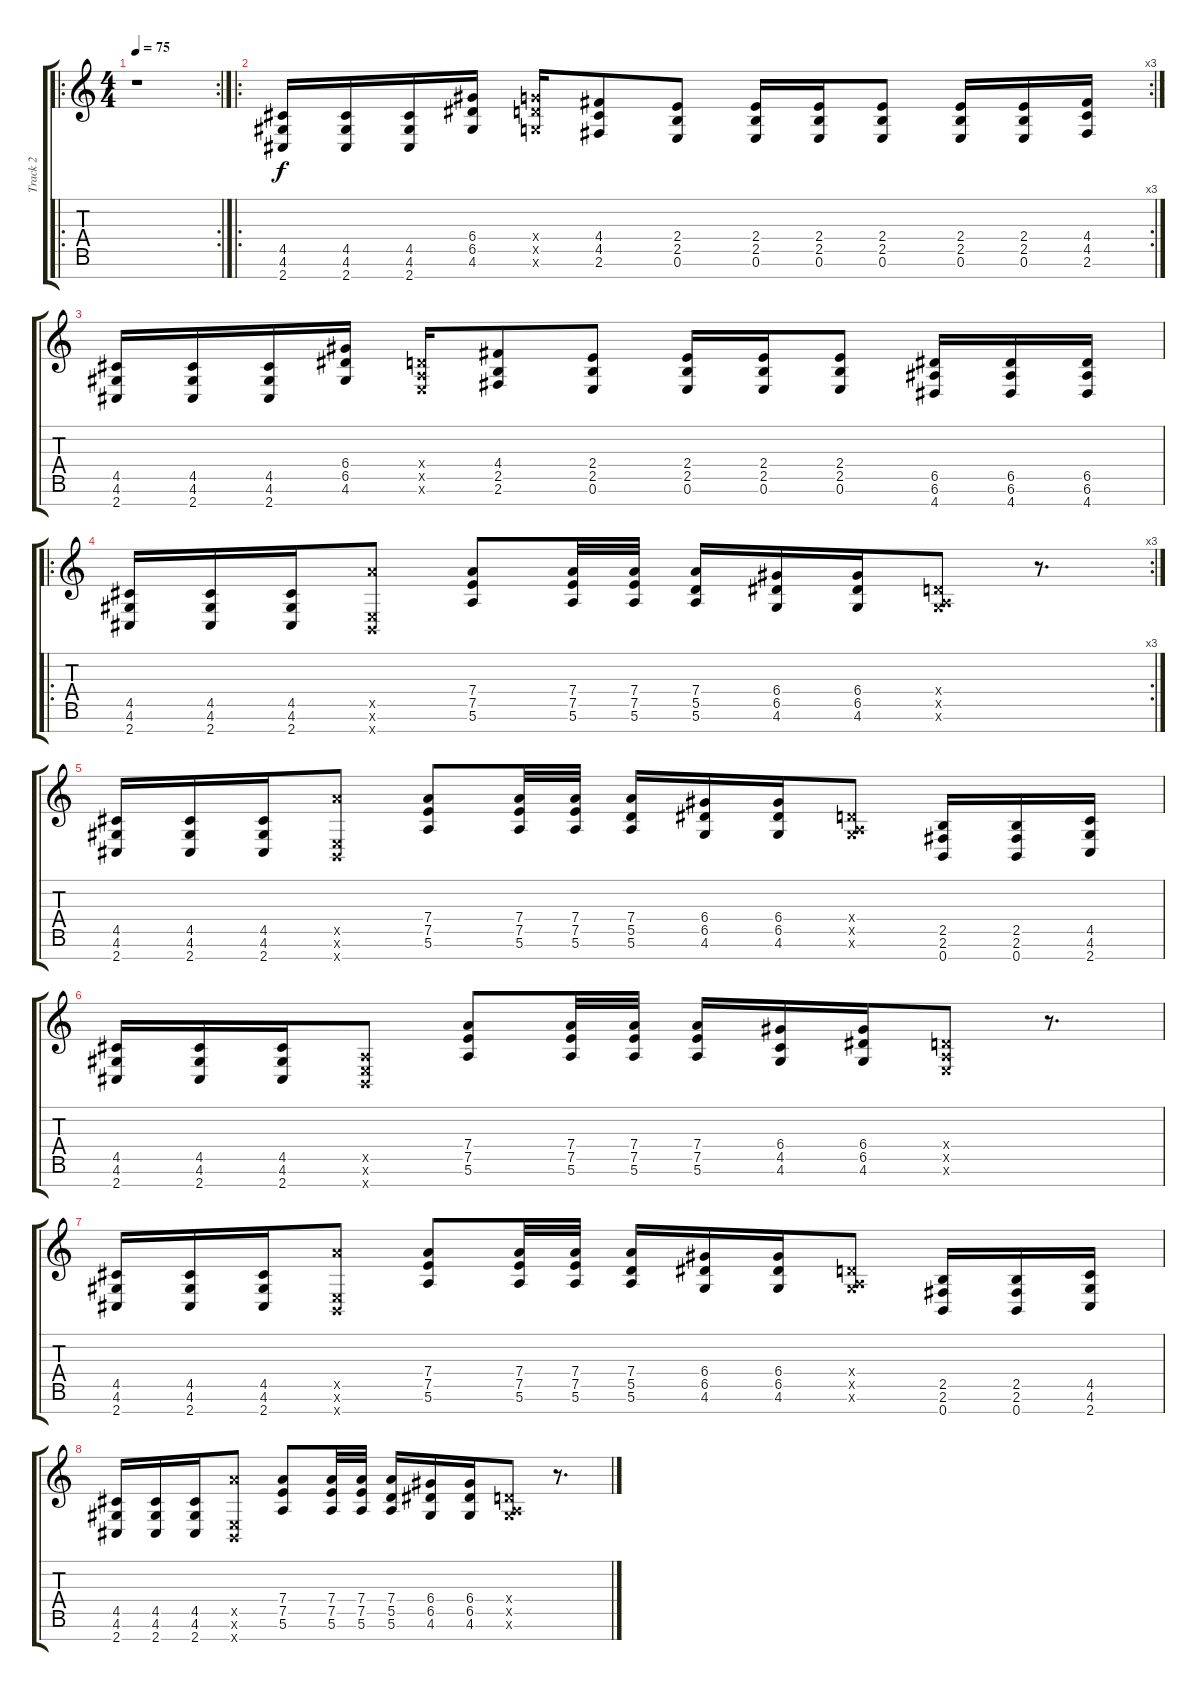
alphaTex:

\track ("Track 2" "Track 2") {instrument distortionguitar}
\staff {score tabs}
\tuning (E4 B3 G3 D3 A2 E2 B1) {hide}
\ro
\rc 2
\ts (4 4)
\tempo 75
\clef g2
\ks c
r.1{dy f instrument distortionguitar} |
\ro
\rc 3
(4.5 4.6 2.7).16 (4.5 4.6 2.7).16 (4.5 4.6 2.7).16 (6.4 6.5 4.6).16 (5.4{x} 5.5{x} 3.6{x}).16 (4.4 4.5 2.6).8 (2.4 2.5 0.6).8 (2.4 2.5 0.6).16 (2.4 2.5 0.6).16 (2.4 2.5 0.6).8 (2.4 2.5 0.6).16 (2.4 2.5 0.6).16 (4.4 4.5 2.6).16 |
(4.5 4.6 2.7).16 (4.5 4.6 2.7).16 (4.5 4.6 2.7).16 (6.4 6.5 4.6).16 (0.4{x} 0.5{x} 0.6{x}).16 (4.4 2.5 2.6).8 (2.4 2.5 0.6).8 (2.4 2.5 0.6).16 (2.4 2.5 0.6).16 (2.4 2.5 0.6).8 (6.5 6.6 4.7).16{volume 11} (6.5 6.6 4.7).16 (6.5 6.6 4.7).16 |
\ro
\rc 3
(4.5 4.6 2.7).16 (4.5 4.6 2.7).16 (4.5 4.6 2.7).16 (12.5{x} 0.6{x} 0.7{x}).8 (7.4 7.5 5.6).8 (7.4 7.5 5.6).32 (7.4 7.5 5.6).32 (7.4 5.5 5.6).16 (6.4 6.5 4.6).16 (6.4 6.5 4.6).16 (0.4{x} 0.5{x} 4.6{x}).8 r.8{d} |
(4.5 4.6 2.7).16 (4.5 4.6 2.7).16 (4.5 4.6 2.7).16 (12.5{x} 0.6{x} 0.7{x}).8 (7.4 7.5 5.6).8 (7.4 7.5 5.6).32 (7.4 7.5 5.6).32 (7.4 5.5 5.6).16 (6.4 6.5 4.6).16 (6.4 6.5 4.6).16 (0.4{x} 0.5{x} 4.6{x}).8 (2.5 2.6 0.7).16 (2.5 2.6 0.7).16 (4.5 4.6 2.7).16 |
(4.5 4.6 2.7).16 (4.5 4.6 2.7).16 (4.5 4.6 2.7).16 (0.5{x} 0.6{x} 0.7{x}).8 (7.4 7.5 5.6).8 (7.4 7.5 5.6).32 (7.4 7.5 5.6).32 (7.4 7.5 5.6).16 (6.4 4.5 4.6).16 (6.4 6.5 4.6).16 (0.4{x} 0.5{x} 0.6{x}).8 r.8{d} |
(4.5 4.6 2.7).16 (4.5 4.6 2.7).16 (4.5 4.6 2.7).16 (12.5{x} 0.6{x} 0.7{x}).8 (7.4 7.5 5.6).8 (7.4 7.5 5.6).32 (7.4 7.5 5.6).32 (7.4 5.5 5.6).16 (6.4 6.5 4.6).16 (6.4 6.5 4.6).16 (0.4{x} 0.5{x} 4.6{x}).8 (2.5 2.6 0.7).16 (2.5 2.6 0.7).16 (4.5 4.6 2.7).16 |
(4.5 4.6 2.7).16 (4.5 4.6 2.7).16 (4.5 4.6 2.7).16 (12.5{x} 0.6{x} 0.7{x}).8 (7.4 7.5 5.6).8 (7.4 7.5 5.6).32 (7.4 7.5 5.6).32 (7.4 5.5 5.6).16 (6.4 6.5 4.6).16 (6.4 6.5 4.6).16 (0.4{x} 0.5{x} 4.6{x}).8 r.8{d}
